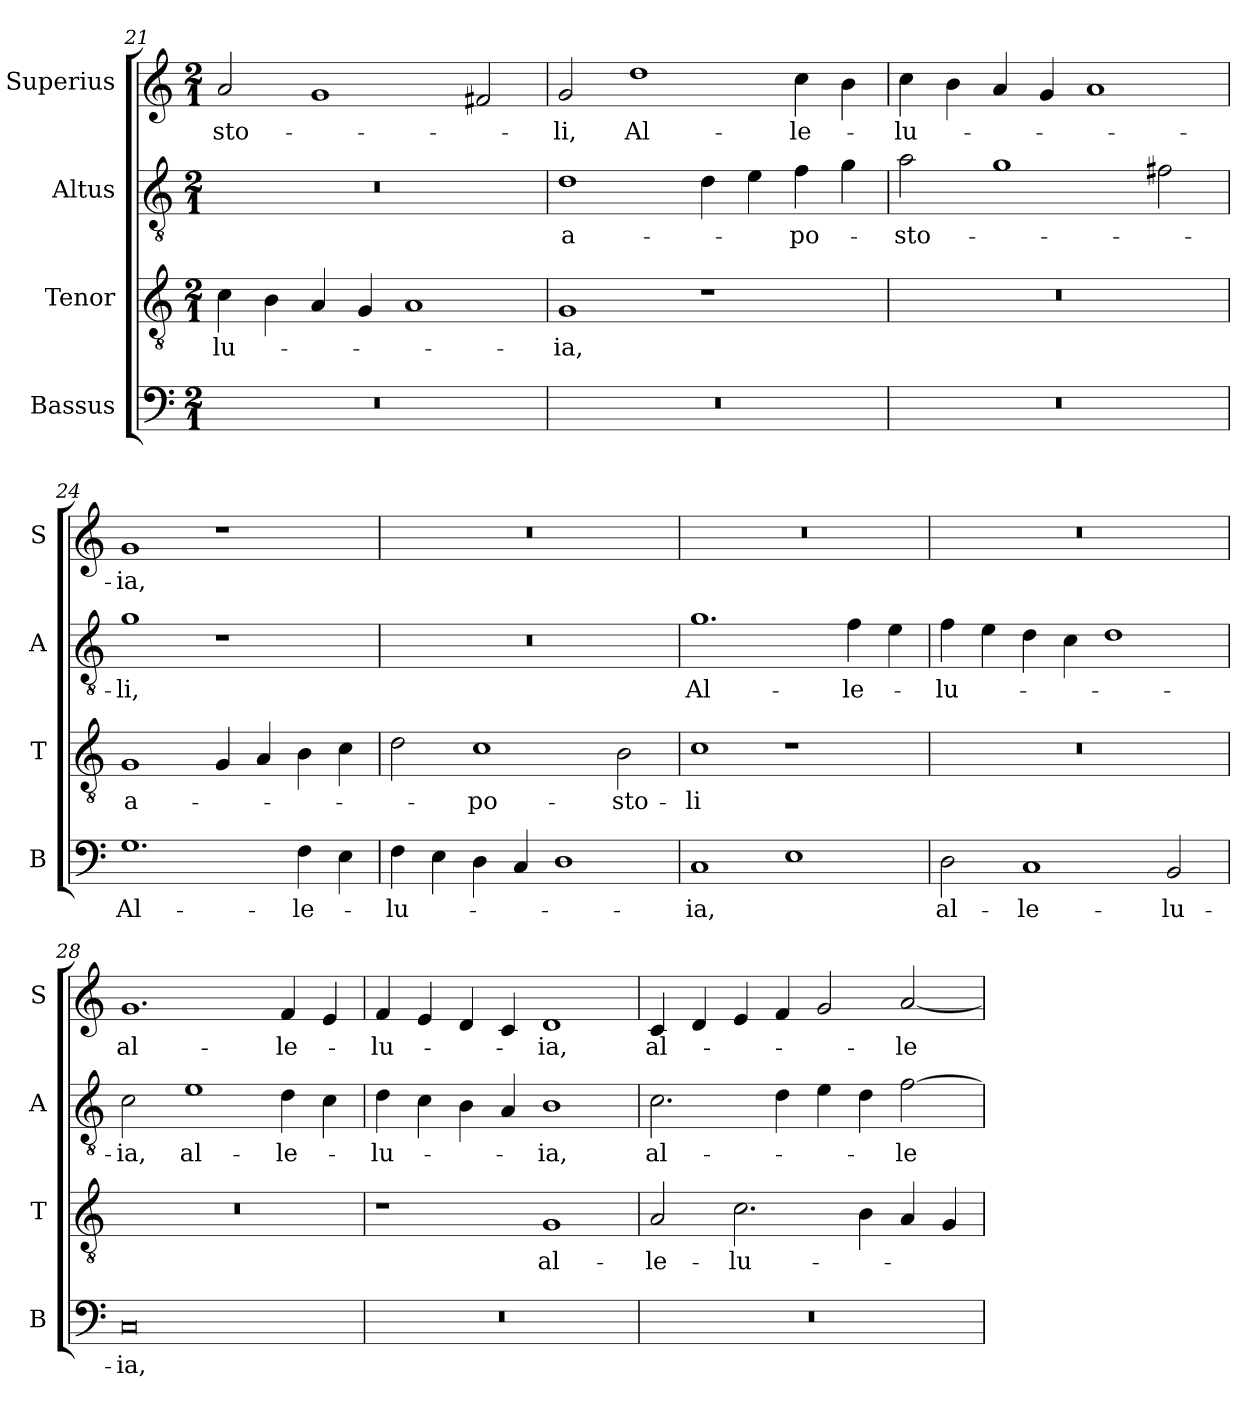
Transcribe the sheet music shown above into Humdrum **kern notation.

**kern	**text	**kern	**text	**kern	**text	**kern	**text
*part4	*part4	*part3	*part3	*part2	*part2	*part1	*part1
*staff4	*staff4	*staff3	*staff3	*staff2	*staff2	*staff1	*staff1
*I"Bassus	*	*I"Tenor	*	*I"Altus	*	*I"Superius	*
*I'B	*	*I'T	*	*I'A	*	*I'S	*
*clefF4	*	*clefGv2	*	*clefGv2	*	*clefG2	*
*k[]	*	*k[]	*	*k[]	*	*k[]	*
*M2/1	*	*M2/1	*	*M2/1	*	*M2/1	*
=21	=21	=21	=21	=21	=21	=21	=21
0r	.	4c	-lu-	0r	.	2a	-sto-
.	.	4B	.	.	.	.	.
.	.	4A	.	.	.	1g	.
.	.	4G	.	.	.	.	.
.	.	1A	.	.	.	.	.
.	.	.	.	.	.	2f#i	.
=22	=22	=22	=22	=22	=22	=22	=22
0r	.	1G	-ia,	1d	a-	2g	-li,
!	!	!	!	!	!	!	!LO:LY:i
.	.	.	.	.	.	1dd	Al-
.	.	1r	.	4d	.	.	.
.	.	.	.	4e	.	.	.
!	!	!	!	!	!	!	!LO:LY:i
.	.	.	.	4f	-po-	4cc	-le-
.	.	.	.	4g	.	4b	.
=23	=23	=23	=23	=23	=23	=23	=23
!	!	!	!	!	!	!	!LO:LY:i
0r	.	0r	.	2a	-sto-	4cc	-lu-
.	.	.	.	.	.	4b	.
.	.	.	.	1g	.	4a	.
.	.	.	.	.	.	4g	.
.	.	.	.	.	.	1a	.
.	.	.	.	2f#i	.	.	.
=24	=24	=24	=24	=24	=24	=24	=24
!	!	!	!LO:LY:i	!	!	!	!LO:LY:i
1.G	Al-	1G	a-	1g	-li,	1g	-ia,
.	.	4G	.	1r	.	1r	.
.	.	4A	.	.	.	.	.
4F	-le-	4B	.	.	.	.	.
4E	.	4c	.	.	.	.	.
=25	=25	=25	=25	=25	=25	=25	=25
4F	-lu-	2d	.	0r	.	0r	.
4E	.	.	.	.	.	.	.
!	!	!	!LO:LY:i	!	!	!	!
4D	.	1c	-po-	.	.	.	.
4C	.	.	.	.	.	.	.
1D	.	.	.	.	.	.	.
!	!	!	!LO:LY:i	!	!	!	!
.	.	2B	-sto-	.	.	.	.
=26	=26	=26	=26	=26	=26	=26	=26
!	!LO:LY:i	!	!LO:LY:i	!	!	!	!
1C	-ia,	1c	-li	1.g	Al-	0r	.
1E	.	1r	.	.	.	.	.
.	.	.	.	4f	-le-	.	.
.	.	.	.	4e	.	.	.
=27	=27	=27	=27	=27	=27	=27	=27
!	!LO:LY:i	!	!	!	!	!	!
2D	al-	0r	.	4f	-lu-	0r	.
.	.	.	.	4e	.	.	.
!	!LO:LY:i	!	!	!	!	!	!
1C	-le-	.	.	4d	.	.	.
.	.	.	.	4c	.	.	.
.	.	.	.	1d	.	.	.
!	!LO:LY:i	!	!	!	!	!	!
2BB	-lu-	.	.	.	.	.	.
=28	=28	=28	=28	=28	=28	=28	=28
0C	-ia,	0r	.	2c	-ia,	1.g	al-
!	!	!	!	!	!LO:LY:i	!	!
.	.	.	.	1e	al-	.	.
!	!	!	!	!	!LO:LY:i	!	!
.	.	.	.	4d	-le-	4f	-le-
.	.	.	.	4c	.	4e	.
=29	=29	=29	=29	=29	=29	=29	=29
!	!	!	!	!	!LO:LY:i	!	!
0r	.	1r	.	4d	-lu-	4f	-lu-
.	.	.	.	4c	.	4e	.
.	.	.	.	4B	.	4d	.
.	.	.	.	4A	.	4c	.
!	!	!	!	!	!LO:LY:i	!	!
.	.	1G	al-	1B	-ia,	1d	-ia,
=30	=30	=30	=30	=30	=30	=30	=30
!	!	!	!	!	!LO:LY:i	!	!LO:LY:i
0r	.	2A	-le-	2.c	al-	4c	al-
.	.	.	.	.	.	4d	.
.	.	2.c	-lu-	.	.	4e	.
.	.	.	.	4d	.	4f	.
.	.	.	.	4e	.	2g	.
.	.	4B	.	4d	.	.	.
!	!	!	!	!	!LO:LY:i	!	!LO:LY:i
.	.	4A	.	[2f	-le-	[2a	-le-
.	.	4G	.	.	.	.	.
=	=	=	=	=	=	=	=
*-	*-	*-	*-	*-	*-	*-	*-
